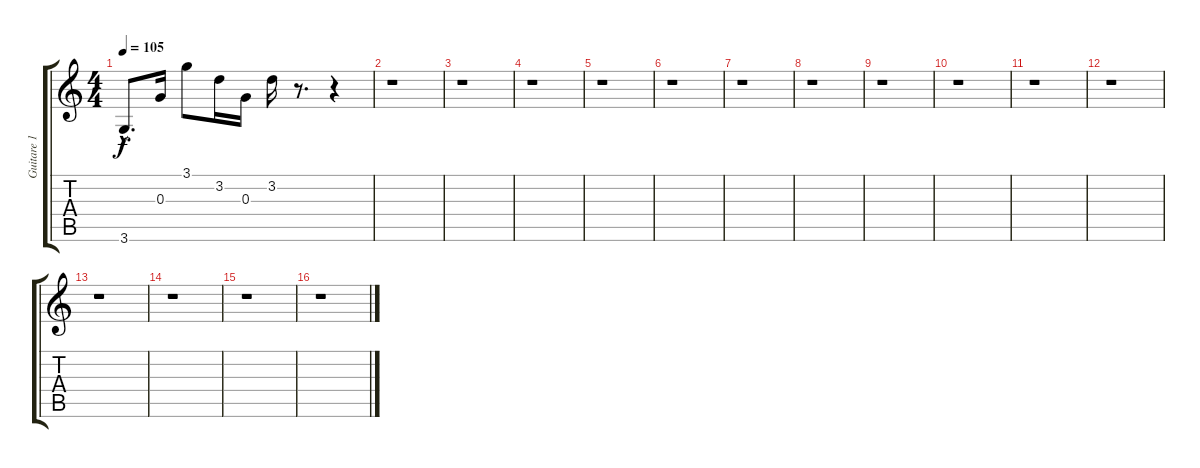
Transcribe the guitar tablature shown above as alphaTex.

\track ("Guitare 1" "Guitare 1") {instrument acousticguitarsteel}
\staff {score tabs}
\tuning (E4 B3 G3 D3 A2 E2) {hide}
\ts (4 4)
\tempo 105
\clef g2
\ks c
3.6{hac}.8{d dy f} 0.3.16 3.1.8 3.2.16 0.3.16 3.2.16 r.8{d} r.4 |
r.1 |
r.1 |
r.1 |
r.1 |
r.1 |
r.1 |
r.1 |
r.1 |
r.1 |
r.1 |
r.1 |
r.1 |
r.1 |
r.1 |
r.1
